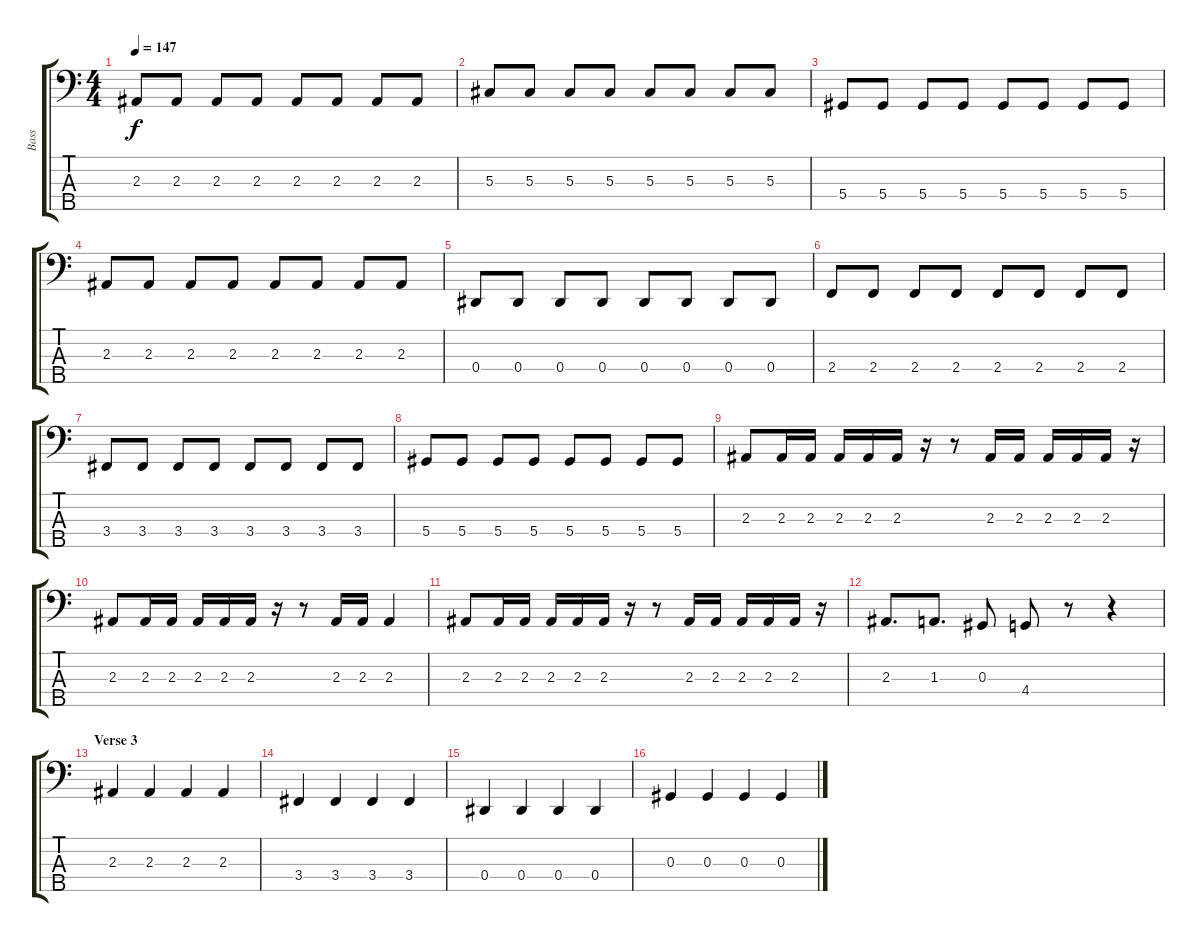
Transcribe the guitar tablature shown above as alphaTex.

\track ("Bass" "Bass") {instrument electricbassfinger}
\staff {score tabs}
\tuning (Gb2 Db2 Ab1 Eb1 Bb0) {hide}
\ts (4 4)
\tempo 147
\clef f4
\ks c
2.3.8{dy f} 2.3.8 2.3.8 2.3.8 2.3.8 2.3.8 2.3.8 2.3.8 |
5.3.8 5.3.8 5.3.8 5.3.8 5.3.8 5.3.8 5.3.8 5.3.8 |
5.4.8 5.4.8 5.4.8 5.4.8 5.4.8 5.4.8 5.4.8 5.4.8 |
2.3.8 2.3.8 2.3.8 2.3.8 2.3.8 2.3.8 2.3.8 2.3.8 |
0.4.8 0.4.8 0.4.8 0.4.8 0.4.8 0.4.8 0.4.8 0.4.8 |
2.4.8 2.4.8 2.4.8 2.4.8 2.4.8 2.4.8 2.4.8 2.4.8 |
3.4.8 3.4.8 3.4.8 3.4.8 3.4.8 3.4.8 3.4.8 3.4.8 |
5.4.8 5.4.8 5.4.8 5.4.8 5.4.8 5.4.8 5.4.8 5.4.8 |
2.3.8 2.3.16 2.3.16 2.3.16 2.3.16 2.3.16 r.16 r.8 2.3.16 2.3.16 2.3.16 2.3.16 2.3.16 r.16 |
2.3.8 2.3.16 2.3.16 2.3.16 2.3.16 2.3.16 r.16 r.8 2.3.16 2.3.16 2.3.4 |
2.3.8 2.3.16 2.3.16 2.3.16 2.3.16 2.3.16 r.16 r.8 2.3.16 2.3.16 2.3.16 2.3.16 2.3.16 r.16 |
2.3.8{d} 1.3.8{d} 0.3.8 4.4.8 r.8 r.4 |
\section ("" "Verse 3")
2.3.4 2.3.4 2.3.4 2.3.4 |
3.4.4 3.4.4 3.4.4 3.4.4 |
0.4.4 0.4.4 0.4.4 0.4.4 |
0.3.4 0.3.4 0.3.4 0.3.4
